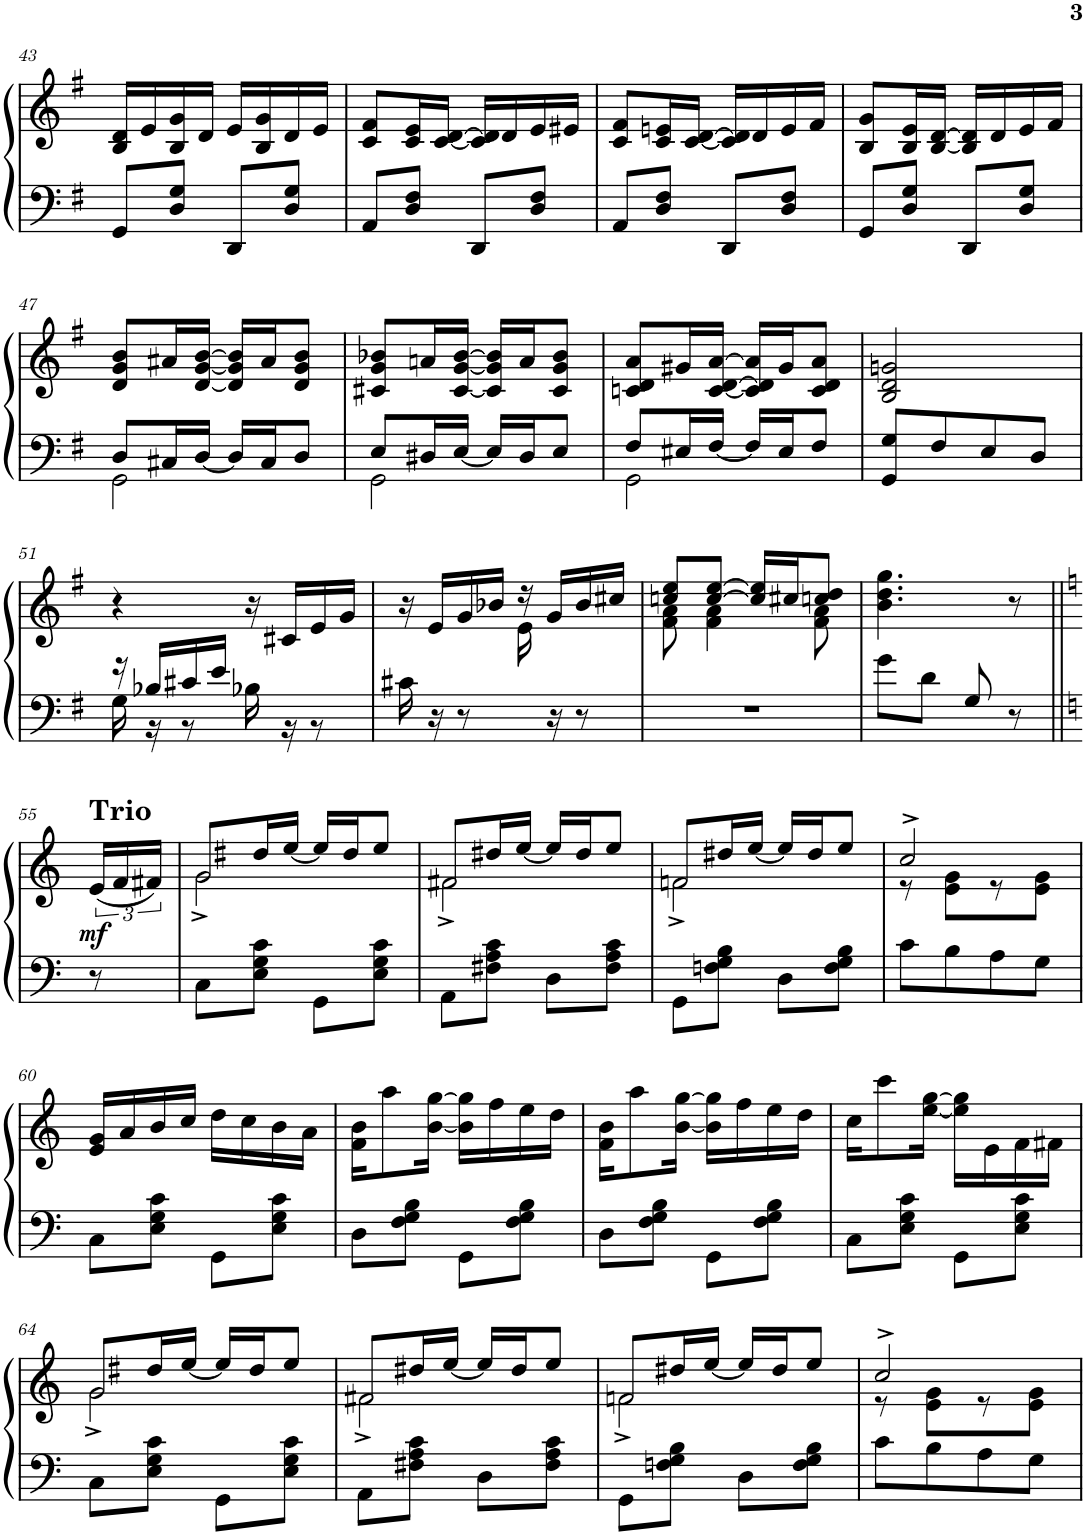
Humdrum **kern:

**kern	**kern	**dynam
*part1	*part1	*part1
*staff2	*staff1	*staff1/2
*I"Honky Tonk Piano	*	*
*I'Hnk. Pno.	*	*
!!LO:PB:g=z
*clefF4	*clefG2	*
*k[f#]	*k[f#]	*
*M2/4	*M2/4	*
=43	=43	=43
8GG/L	16B/ 16d/LL	.
.	16e/	.
8D/ 8G/J	16B/ 16g/	.
.	16d/JJ	.
8DD/L	16e/LL	.
.	16B/ 16g/	.
8D/ 8G/J	16d/	.
.	16e/JJ	.
=44	=44	=44
8AA/L	8c/ 8f#/L	.
8D/ 8F#/J	16c/ 16e/L	.
.	[16c/ [16d/JJ	.
8DD/L	16c/] 16d/]LL	.
.	16d/	.
8D/ 8F#/J	16e/	.
.	16e#X/JJ	.
=45	=45	=45
8AA/L	8c/ 8f#/L	.
8D/ 8F#/J	16c/ 16en/L	.
.	[16c/ [16d/JJ	.
8DD/L	16c/] 16d/]LL	.
.	16d/	.
8D/ 8F#/J	16e/	.
.	16f#/JJ	.
=46	=46	=46
8GG/L	8B/ 8g/L	.
8D/ 8G/J	16B/ 16e/L	.
.	[16B/ [16d/JJ	.
8DD/L	16B/] 16d/]LL	.
.	16d/	.
8D/ 8G/J	16e/	.
.	16f#/JJ	.
!!LO:LB:g=z
=47	=47	=47
*^	*	*
8D/L	2GG\	8d/ 8g/ 8b/L	.
16C#X/L	.	16a#X/L	.
[<16D/JJ	.	[16d/ [16g/ [16b/JJ	.
16D/LL]	.	16d/] 16g/] 16b/]LL	.
16C#/J	.	16a#/J	.
8D/J	.	8d/ 8g/ 8b/J	.
=48	=48	=48	=48
8E/L	2GG\	8c#X/ 8g/ 8b-X/L	.
16D#X/L	.	16an/L	.
[<16E/JJ	.	[16c#/ [16g/ [16b-/JJ	.
16E/LL]	.	16c#/] 16g/] 16b-/]LL	.
16D#/J	.	16a/J	.
8E/J	.	8c#/ 8g/ 8b-/J	.
=49	=49	=49	=49
8F#/L	2GG\	8cn/ 8d/ 8a/L	.
16E#X/L	.	16g#X/L	.
[<16F#/JJ	.	[16c/ [16d/ [16a/JJ	.
16F#/LL]	.	16c/] 16d/] 16a/]LL	.
16E#/J	.	16g#/J	.
8F#/J	.	8c/ 8d/ 8a/J	.
*v	*v	*	*
=50	=50	=50
8GG/ 8G/L	2B/ 2d/ 2gn/	.
8F#/	.	.
8E/	.	.
8D/J	.	.
!!LO:LB:g=z
=51	=51	=51
*^	*	*
16r	16G\	4r	.
16B-X/LL	16r	.	.
16c#X/	8r	.	.
16e/JJ	.	.	.
4ryy	16B-X\	16r	.
.	16r	16c#X/LL	.
.	8r	16e/	.
.	.	16g/JJ	.
*v	*v	*	*
=52	=52	=52
*	*^	*
16c#X\	16r	4ryy	.
16r	16e/LL	.	.
8r	16g/	.	.
.	16b-X/JJ	.	.
16ryy	16r	16e\	.
16r	16g/LL	8.ryy	.
8r	16b-/	.	.
.	16cc#X/JJ	.	.
=53	=53	=53	=53
2r	8ccn/ 8ee/L	8f#\ 8a\	.
.	[8cc/ [8ee/J	4f#\ 4a\	.
.	16cc/] 16ee/]LL	.	.
.	16cc#X/J	.	.
.	8ccn/ 8dd/J	8f#\ 8a\	.
*	*v	*v	*
=54	=54	=54
8g\L	4.b\ 4.dd\ 4.gg\	.
8d\J	.	.
8G/	.	.
8r	8r	.
!!LO:LB:g=z
=55||	=55||	=55||
*k[]	*k[]	*
!	!LO:TX:a:B:t=Trio	!
!	!	!LO:DY:b
8r	(24e/LL	mf
.	24f/	.
.	24f#X/JJ)	.
=56	=56	=56
*	*^	*
8C\L	8g!/L	2g^\	.
8E\ 8G\ 8c\J	16dd#X/L	.	.
.	[<16ee/JJ	.	.
8GG\L	16ee/LL]	.	.
.	16dd#/J	.	.
8E\ 8G\ 8c\J	8ee/J	.	.
=57	=57	=57	=57
8AA\L	8f#X!/L	2f#X^\	.
8F#X\ 8A\ 8c\J	16dd#X/L	.	.
.	[<16ee/JJ	.	.
8D\L	16ee/LL]	.	.
.	16dd#/J	.	.
8F#\ 8A\ 8c\J	8ee/J	.	.
=58	=58	=58	=58
8GG\L	8fn!/L	2fn^\	.
8Fn\ 8G\ 8B\J	16dd#X/L	.	.
.	[<16ee/JJ	.	.
8D\L	16ee/LL]	.	.
.	16dd#/J	.	.
8F\ 8G\ 8B\J	8ee/J	.	.
=59	=59	=59	=59
8c\L	2cc^/	8r	.
8B\	.	8e\ 8g\L	.
8A\	.	8r	.
8G\J	.	8e\ 8g\J	.
*	*v	*v	*
!!LO:LB:g=z
=60	=60	=60
8C\L	16e/ 16g/LL	.
.	16a/	.
8E\ 8G\ 8c\J	16b/	.
.	16cc/JJ	.
8GG\L	16dd\LL	.
.	16cc\	.
8E\ 8G\ 8c\J	16b\	.
.	16a\JJ	.
=61	=61	=61
8D\L	16f\ 16b\KL	.
.	8aa\	.
8F\ 8G\ 8B\J	.	.
.	[16b\ [16gg\Jk	.
8GG\L	16b\] 16gg\]LL	.
.	16ff\	.
8F\ 8G\ 8B\J	16ee\	.
.	16dd\JJ	.
=62	=62	=62
8D\L	16f\ 16b\KL	.
.	8aa\	.
8F\ 8G\ 8B\J	.	.
.	[16b\ [16gg\Jk	.
8GG\L	16b\] 16gg\]LL	.
.	16ff\	.
8F\ 8G\ 8B\J	16ee\	.
.	16dd\JJ	.
=63	=63	=63
8C\L	16cc\KL	.
.	8ccc\	.
8E\ 8G\ 8c\J	.	.
.	[16ee\ [16gg\Jk	.
8GG\L	16ee\] 16gg\]LL	.
.	16e\	.
8E\ 8G\ 8c\J	16f\	.
.	16f#X\JJ	.
!!LO:LB:g=z
=64	=64	=64
*	*^	*
8C\L	8g!/L	2g^\	.
8E\ 8G\ 8c\J	16dd#X/L	.	.
.	[<16ee/JJ	.	.
8GG\L	16ee/LL]	.	.
.	16dd#/J	.	.
8E\ 8G\ 8c\J	8ee/J	.	.
=65	=65	=65	=65
8AA\L	8f#X!/L	2f#X^\	.
8F#X\ 8A\ 8c\J	16dd#X/L	.	.
.	[<16ee/JJ	.	.
8D\L	16ee/LL]	.	.
.	16dd#/J	.	.
8F#\ 8A\ 8c\J	8ee/J	.	.
=66	=66	=66	=66
8GG\L	8fn!/L	2fn^\	.
8Fn\ 8G\ 8B\J	16dd#X/L	.	.
.	[<16ee/JJ	.	.
8D\L	16ee/LL]	.	.
.	16dd#/J	.	.
8F\ 8G\ 8B\J	8ee/J	.	.
=67	=67	=67	=67
8c\L	2cc^/	8r	.
8B\	.	8e\ 8g\L	.
8A\	.	8r	.
8G\J	.	8e\ 8g\J	.
*	*v	*v	*
=	=	=
*-	*-	*-
